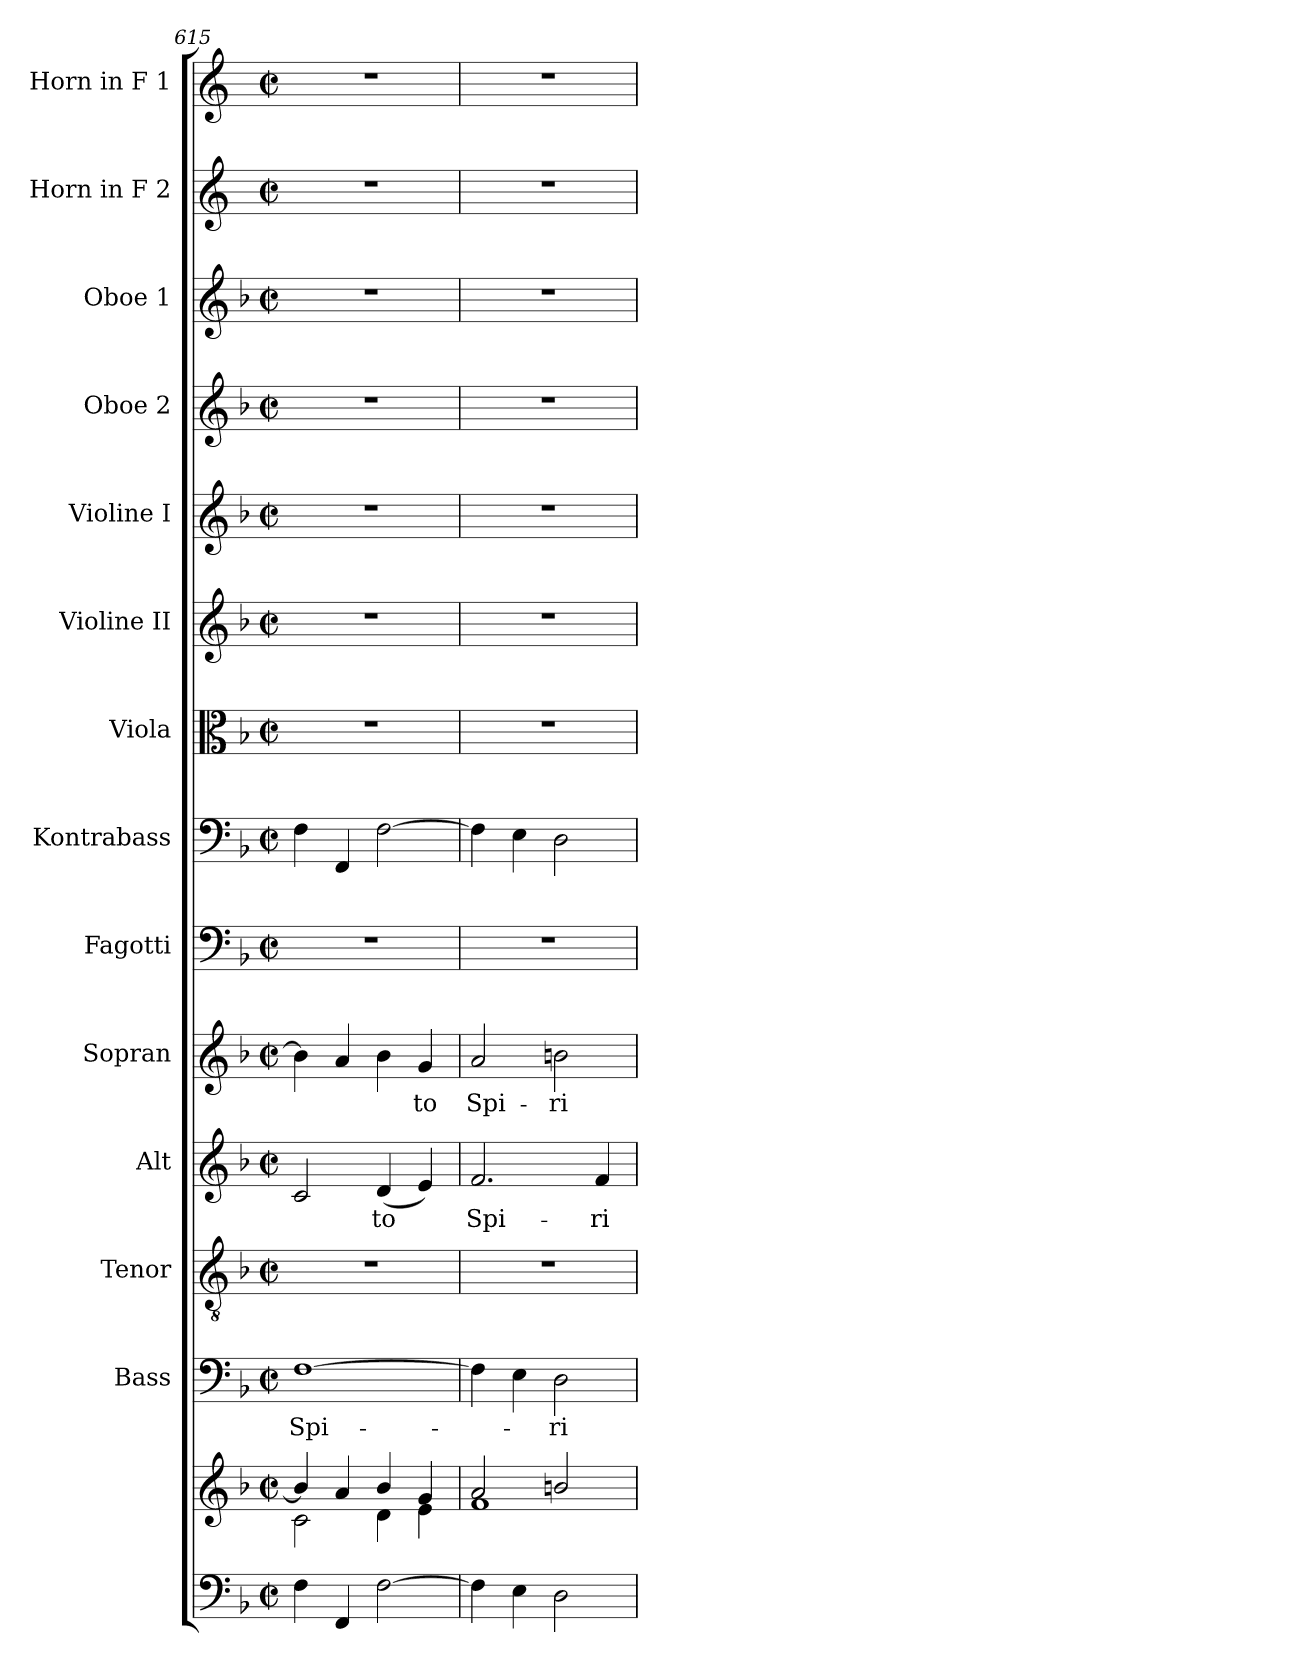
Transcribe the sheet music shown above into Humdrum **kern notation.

**kern	**kern	**kern	**text	**kern	**kern	**text	**kern	**text	**kern	**kern	**kern	**kern	**kern	**kern	**kern	**kern	**kern
*part14	*part14	*part13	*part13	*part12	*part11	*part11	*part10	*part10	*part9	*part8	*part7	*part6	*part5	*part4	*part3	*part2	*part1
*staff15	*staff14	*staff13	*staff13	*staff12	*staff11	*staff11	*staff10	*staff10	*staff9	*staff8	*staff7	*staff6	*staff5	*staff4	*staff3	*staff2	*staff1
*	*	*I"Bass	*	*I"Tenor	*I"Alt	*	*I"Sopran	*	*I"Fagotti	*I"Kontrabass	*I"Viola	*I"Violine II	*I"Violine I	*I"Oboe 2	*I"Oboe 1	*I"Horn in F 2	*I"Horn in F 1
*	*	*I'B.	*	*I'T.	*I'A.	*	*I'S.	*	*I'Fg.	*I'Kb.	*I'Vla.	*I'Vl. II	*I'Vl. I	*I'Ob. 2	*I'Ob. 1	*	*
*clefF4	*clefG2	*clefF4	*	*clefGv2	*clefG2	*	*clefG2	*	*clefF4	*clefF4	*clefC3	*clefG2	*clefG2	*clefG2	*clefG2	*clefG2	*clefG2
*	*	*	*	*	*	*	*	*	*	*ITrd7c12	*	*	*	*	*	*ITrd4c7	*ITrd4c7
*k[b-]	*k[b-]	*k[b-]	*	*k[b-]	*k[b-]	*	*k[b-]	*	*k[b-]	*k[b-]	*k[b-]	*k[b-]	*k[b-]	*k[b-]	*k[b-]	*k[b-]	*k[b-]
*F:	*F:	*F:	*	*F:	*F:	*	*F:	*	*F:	*F:	*F:	*F:	*F:	*F:	*F:	*F:	*F:
*M2/2	*M2/2	*M2/2	*	*M2/2	*M2/2	*	*M2/2	*	*M2/2	*M2/2	*M2/2	*M2/2	*M2/2	*M2/2	*M2/2	*M2/2	*M2/2
*met(c|)	*met(c|)	*met(c|)	*	*met(c|)	*met(c|)	*	*met(c|)	*	*met(c|)	*met(c|)	*met(c|)	*met(c|)	*met(c|)	*met(c|)	*met(c|)	*met(c|)	*met(c|)
=615	=615	=615	=615	=615	=615	=615	=615	=615	=615	=615	=615	=615	=615	=615	=615	=615	=615
*	*^	*	*	*	*	*	*	*	*	*	*	*	*	*	*	*	*
!	!	!	!	!LO:LY:b	!	!	!	!	!	!	!	!	!	!	!	!	!	!
4F\	4b-/]	2c\	[1F	Spi-	1r	2c/	.	4b-\]	.	1r	4FF\	1r	1r	1r	1r	1r	1r	1r
4FF/	4a/	.	.	.	.	.	.	4a/	.	.	4FFF/	.	.	.	.	.	.	.
!	!	!	!	!	!	!	!LO:LY:b	!	!	!	!	!	!	!	!	!	!	!
[2F\	4b-/	4d\	.	.	.	(<4d/	-to	4b-\	.	.	[2FF\	.	.	.	.	.	.	.
!	!	!	!	!	!	!	!	!	!LO:LY:b	!	!	!	!	!	!	!	!	!
.	4g/	4e\	.	.	.	4e/)	.	4g/	-to	.	.	.	.	.	.	.	.	.
=616	=616	=616	=616	=616	=616	=616	=616	=616	=616	=616	=616	=616	=616	=616	=616	=616	=616	=616
!	!	!	!	!	!	!	!LO:LY:b	!	!LO:LY:b	!	!	!	!	!	!	!	!	!
4F\]	2a/	1f	4F\]	.	1r	2.f/	Spi-	2a/	Spi-	1r	4FF\]	1r	1r	1r	1r	1r	1r	1r
4E\	.	.	4E\	.	.	.	.	.	.	.	4EE\	.	.	.	.	.	.	.
!	!	!	!	!LO:LY:b	!	!	!	!	!LO:LY:b	!	!	!	!	!	!	!	!	!
2D\	2bn/	.	2D\	-ri-	.	.	.	2bn\	-ri-	.	2DD\	.	.	.	.	.	.	.
!	!	!	!	!	!	!	!LO:LY:b	!	!	!	!	!	!	!	!	!	!	!
.	.	.	.	.	.	4f/	-ri-	.	.	.	.	.	.	.	.	.	.	.
*	*v	*v	*	*	*	*	*	*	*	*	*	*	*	*	*	*	*	*
=	=	=	=	=	=	=	=	=	=	=	=	=	=	=	=	=	=
*-	*-	*-	*-	*-	*-	*-	*-	*-	*-	*-	*-	*-	*-	*-	*-	*-	*-
